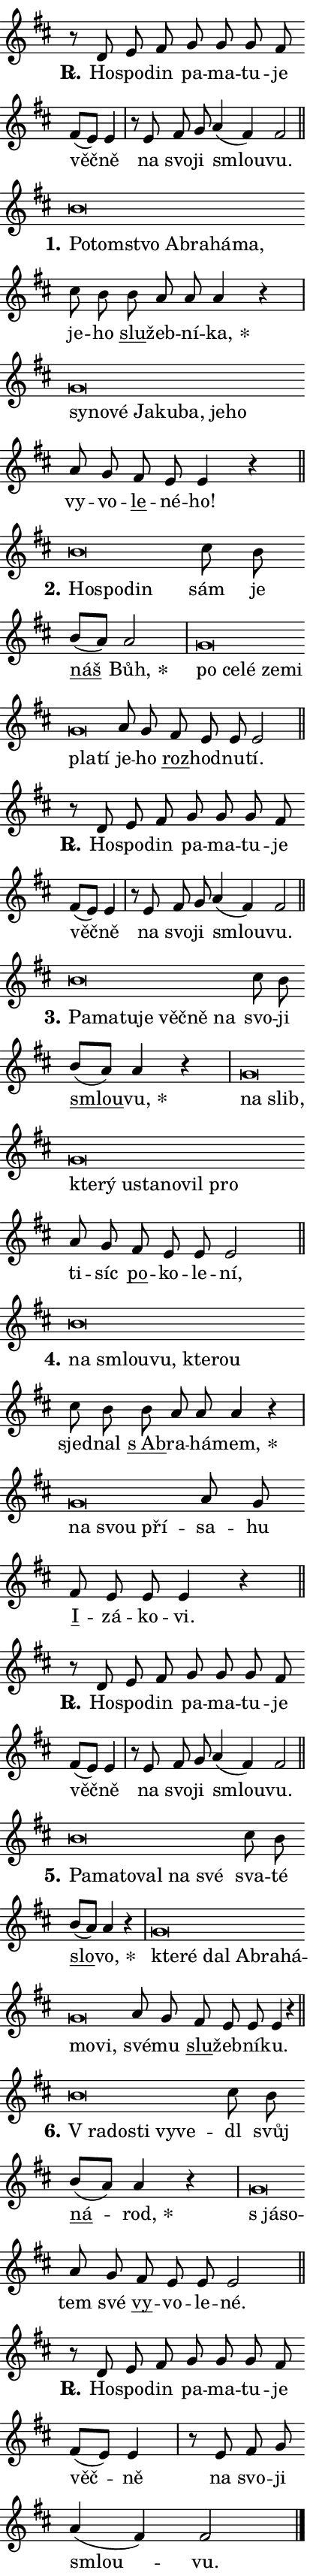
\version "2.24.0"
\header { tagline = "" }
\paper {
  indent = 0\cm
  top-margin = 0\cm
  right-margin = 0.13\cm % to fit lyric hyphens
  bottom-margin = 0\cm
  left-margin = 0\cm
  paper-width = 7\cm
  page-breaking = #ly:one-page-breaking
  system-system-spacing.basic-distance = #11
  score-system-spacing.basic-distance = #11
  ragged-last = ##f
}


%% Author: Thomas Morley
%% https://lists.gnu.org/archive/html/lilypond-user/2020-05/msg00002.html
#(define (line-position grob)
"Returns position of @var[grob} in current system:
   @code{'start}, if at first time-step
   @code{'end}, if at last time-step
   @code{'middle} otherwise
"
  (let* ((col (ly:item-get-column grob))
         (ln (ly:grob-object col 'left-neighbor))
         (rn (ly:grob-object col 'right-neighbor))
         (col-to-check-left (if (ly:grob? ln) ln col))
         (col-to-check-right (if (ly:grob? rn) rn col))
         (break-dir-left
           (and
             (ly:grob-property col-to-check-left 'non-musical #f)
             (ly:item-break-dir col-to-check-left)))
         (break-dir-right
           (and
             (ly:grob-property col-to-check-right 'non-musical #f)
             (ly:item-break-dir col-to-check-right))))
        (cond ((eqv? 1 break-dir-left) 'start)
              ((eqv? -1 break-dir-right) 'end)
              (else 'middle))))

#(define (tranparent-at-line-position vctor)
  (lambda (grob)
  "Relying on @code{line-position} select the relevant enry from @var{vctor}.
Used to determine transparency,"
    (case (line-position grob)
      ((end) (not (vector-ref vctor 0)))
      ((middle) (not (vector-ref vctor 1)))
      ((start) (not (vector-ref vctor 2))))))

noteHeadBreakVisibility =
#(define-music-function (break-visibility)(vector?)
"Makes @code{NoteHead}s transparent relying on @var{break-visibility}"
#{
  \override NoteHead.transparent =
    #(tranparent-at-line-position break-visibility)
#})

#(define delete-ledgers-for-transparent-note-heads
  (lambda (grob)
    "Reads whether a @code{NoteHead} is transparent.
If so this @code{NoteHead} is removed from @code{'note-heads} from
@var{grob}, which is supposed to be @code{LedgerLineSpanner}.
As a result ledgers are not printed for this @code{NoteHead}"
    (let* ((nhds-array (ly:grob-object grob 'note-heads))
           (nhds-list
             (if (ly:grob-array? nhds-array)
                 (ly:grob-array->list nhds-array)
                 '()))
           ;; Relies on the transparent-property being done before
           ;; Staff.LedgerLineSpanner.after-line-breaking is executed.
           ;; This is fragile ...
           (to-keep
             (remove
               (lambda (nhd)
                 (ly:grob-property nhd 'transparent #f))
               nhds-list)))
      ;; TODO find a better method to iterate over grob-arrays, similiar
      ;; to filter/remove etc for lists
      ;; For now rebuilt from scratch
      (set! (ly:grob-object grob 'note-heads)  '())
      (for-each
        (lambda (nhd)
          (ly:pointer-group-interface::add-grob grob 'note-heads nhd))
        to-keep))))

squashNotes = {
  \override NoteHead.X-extent = #'(-0.2 . 0.2)
  \override NoteHead.Y-extent = #'(-0.75 . 0)
  \override NoteHead.stencil =
    #(lambda (grob)
       (let ((pos (ly:grob-property grob 'staff-position)))
         (begin
           (if (< pos -7) (display "ERROR: Lower brevis then expected\n") (display ""))
           (if (<= pos -6) ly:text-interface::print ly:note-head::print))))
}
unSquashNotes = {
  \revert NoteHead.X-extent
  \revert NoteHead.Y-extent
  \revert NoteHead.stencil
}

hideNotes = \noteHeadBreakVisibility #begin-of-line-visible
unHideNotes = \noteHeadBreakVisibility #all-visible

% work-around for resetting accidentals
% https://lilypond.org/doc/v2.23/Documentation/notation/displaying-rhythms#unmetered-music
cadenzaMeasure = {
  \cadenzaOff
  \partial 1024 s1024
  \cadenzaOn
}

#(define-markup-command (accent layout props text) (markup?)
  "Underline accented syllable"
  (interpret-markup layout props
    #{\markup \override #'(offset . 4.3) \underline { #text }#}))

responsum = \markup \concat {
  "R" \hspace #-1.05 \path #0.1 #'((moveto 0 0.07) (lineto 0.9 0.8)) \hspace #0.05 "."
}

spaceSize = #0.6828661417322834 % exact space size for TeX Gyre Schola

\layout {
  \context {
    \Staff
    \remove "Time_signature_engraver"
    \override LedgerLineSpanner.after-line-breaking = #delete-ledgers-for-transparent-note-heads
  }
  \context {
    \Lyrics {
      \override LyricSpace.minimum-distance = \spaceSize
      \override LyricText.font-name = #"TeX Gyre Schola"
      \override LyricText.font-size = 1
      \override StanzaNumber.font-name = #"TeX Gyre Schola Bold"
      \override StanzaNumber.font-size = 1
    }
  }
  \context {
    \Score 
    \override NoteHead.text =
      #(lambda (grob) 
        (let ((pos (ly:grob-property grob 'staff-position)))
          #{\markup {
            \combine
              \halign #-0.55 \raise #(if (= pos -6) 0 0.5) \override #'(thickness . 2) \draw-line #'(3.2 . 0)
              \musicglyph "noteheads.sM1"
          }#}))
  }
}

% magnetic-lyrics.ily
%
%   written by
%     Jean Abou Samra <jean@abou-samra.fr>
%     Werner Lemberg <wl@gnu.org>
%
%   adapted by
%     Jiri Hon <jiri.hon@gmail.com>
%
% Version 2022-Apr-15

% https://www.mail-archive.com/lilypond-user@gnu.org/msg149350.html

#(define (Left_hyphen_pointer_engraver context)
   "Collect syllable-hyphen-syllable occurrences in lyrics and store
them in properties.  This engraver only looks to the left.  For
example, if the lyrics input is @code{foo -- bar}, it does the
following.

@itemize @bullet
@item
Set the @code{text} property of the @code{LyricHyphen} grob between
@q{foo} and @q{bar} to @code{foo}.

@item
Set the @code{left-hyphen} property of the @code{LyricText} grob with
text @q{foo} to the @code{LyricHyphen} grob between @q{foo} and
@q{bar}.
@end itemize

Use this auxiliary engraver in combination with the
@code{lyric-@/text::@/apply-@/magnetic-@/offset!} hook."
   (let ((hyphen #f)
         (text #f))
     (make-engraver
      (acknowledgers
       ((lyric-syllable-interface engraver grob source-engraver)
        (set! text grob)))
      (end-acknowledgers
       ((lyric-hyphen-interface engraver grob source-engraver)
        ;(when (not (grob::has-interface grob 'lyric-space-interface))
          (set! hyphen grob)));)
      ((stop-translation-timestep engraver)
       (when (and text hyphen)
         (ly:grob-set-object! text 'left-hyphen hyphen))
       (set! text #f)
       (set! hyphen #f)))))

#(define (lyric-text::apply-magnetic-offset! grob)
   "If the space between two syllables is less than the value in
property @code{LyricText@/.details@/.squash-threshold}, move the right
syllable to the left so that it gets concatenated with the left
syllable.

Use this function as a hook for
@code{LyricText@/.after-@/line-@/breaking} if the
@code{Left_@/hyphen_@/pointer_@/engraver} is active."
   (let ((hyphen (ly:grob-object grob 'left-hyphen #f)))
     (when hyphen
       (let ((left-text (ly:spanner-bound hyphen LEFT)))
         (when (grob::has-interface left-text 'lyric-syllable-interface)
           (let* ((common (ly:grob-common-refpoint grob left-text X))
                  (this-x-ext (ly:grob-extent grob common X))
                  (left-x-ext
                   (begin
                     ;; Trigger magnetism for left-text.
                     (ly:grob-property left-text 'after-line-breaking)
                     (ly:grob-extent left-text common X)))
                  ;; `delta` is the gap width between two syllables.
                  (delta (- (interval-start this-x-ext)
                            (interval-end left-x-ext)))
                  (details (ly:grob-property grob 'details))
                  (threshold (assoc-get 'squash-threshold details 0.2)))
             (when (< delta threshold)
               (let* (;; We have to manipulate the input text so that
                      ;; ligatures crossing syllable boundaries are not
                      ;; disabled.  For languages based on the Latin
                      ;; script this is essentially a beautification.
                      ;; However, for non-Western scripts it can be a
                      ;; necessity.
                      (lt (ly:grob-property left-text 'text))
                      (rt (ly:grob-property grob 'text))
                      (is-space (grob::has-interface hyphen 'lyric-space-interface))
                      (space (if is-space " " ""))
                      (extra-delta (if is-space spaceSize 0))
                      ;; Append new syllable.
                      (ltrt-space (if (and (string? lt) (string? rt))
                                (string-append lt space rt)
                                (make-concat-markup (list lt space rt))))
                      ;; Right-align `ltrt` to the right side.
                      (ltrt-space-markup (grob-interpret-markup
                               grob
                               (make-translate-markup
                                (cons (interval-length this-x-ext) 0)
                                (make-right-align-markup ltrt-space)))))
                 (begin
                   ;; Don't print `left-text`.
                   (ly:grob-set-property! left-text 'stencil #f)
                   ;; Set text and stencil (which holds all collected
                   ;; syllables so far) and shift it to the left.
                   (ly:grob-set-property! grob 'text ltrt-space)
                   (ly:grob-set-property! grob 'stencil ltrt-space-markup)
                   (ly:grob-translate-axis! grob (- (- delta extra-delta)) X))))))))))


#(define (lyric-hyphen::displace-bounds-first grob)
   ;; Make very sure this callback isn't triggered too early.
   (let ((left (ly:spanner-bound grob LEFT))
         (right (ly:spanner-bound grob RIGHT)))
     (ly:grob-property left 'after-line-breaking)
     (ly:grob-property right 'after-line-breaking)
     (ly:lyric-hyphen::print grob)))

squashThreshold = #0.4

\layout {
  \context {
    \Lyrics
    \consists #Left_hyphen_pointer_engraver
    \override LyricText.after-line-breaking =
      #lyric-text::apply-magnetic-offset!
    \override LyricHyphen.stencil = #lyric-hyphen::displace-bounds-first
    \override LyricText.details.squash-threshold = \squashThreshold
    \override LyricHyphen.minimum-distance = 0
    \override LyricHyphen.minimum-length = \squashThreshold
  }
}

squashText = \override LyricText.details.squash-threshold = 9999
unSquashText = \override LyricText.details.squash-threshold = \squashThreshold

leftText = \override LyricText.self-alignment-X = #LEFT
unLeftText = \revert LyricText.self-alignment-X

starOffset = #(lambda (grob) 
                (let ((x_offset (ly:self-alignment-interface::aligned-on-x-parent grob)))
                  (if (= x_offset 0) 0 (+ x_offset 1.2))))

star = #(define-music-function (syllable)(string?)
"Append star separator at the end of a syllable"
#{
  \once \override LyricText.X-offset = #starOffset
  \lyricmode { \markup {
    #syllable
    \override #'((font-name . "TeX Gyre Schola Bold")) \hspace #0.2 \lower #0.65 \larger "*"
  } }
#})

starAccent = #(define-music-function (syllable)(string?)
"Append star separator at the end of a syllable and make accent"
#{
  \once \override LyricText.X-offset = #starOffset
  \lyricmode { \markup {
    \accent #syllable
    \override #'((font-name . "TeX Gyre Schola Bold")) \hspace #0.2 \lower #0.65 \larger "*"
  } }
#})

breath = #(define-music-function (syllable)(string?)
"Append breathing indicator at the end of a syllable"
#{
  \lyricmode { \markup { #syllable "+" } }
#})

optionalBreath = #(define-music-function (syllable)(string?)
"Append optional breathing indicator at the end of a syllable"
#{
  \lyricmode { \markup { #syllable "(+)" } }
#})


\score {
    <<
        \new Voice = "melody" { \cadenzaOn \key d \major \relative { r8 d' e fis g g g fis \bar "" fis[( e)] e4 \cadenzaMeasure \bar "|" r8 e fis g \bar "" a4( fis) fis2 \cadenzaMeasure \bar "||" \break } }
        \new Lyrics \lyricsto "melody" { \lyricmode { \set stanza = \responsum
Ho -- spo -- din pa -- ma -- tu -- je věč -- ně na svo -- ji smlou -- vu. } }
    >>
    \layout {}
}

\score {
    <<
        \new Voice = "melody" { \cadenzaOn \key d \major \relative { \squashNotes b'\breve*1/16 \hideNotes \breve*1/16 \bar "" \breve*1/16 \bar "" \breve*1/16 \bar "" \breve*1/16 \bar "" \breve*1/16 \breve*1/16 \bar "" \unHideNotes \unSquashNotes cis8 b \bar "" b a a a4 r \cadenzaMeasure \bar "|" \squashNotes g\breve*1/16 \hideNotes \breve*1/16 \bar "" \breve*1/16 \bar "" \breve*1/16 \bar "" \breve*1/16 \bar "" \breve*1/16 \bar "" \breve*1/16 \breve*1/16 \bar "" \unHideNotes \unSquashNotes a8 g \bar "" fis e e4 r \cadenzaMeasure \bar "||" \break } }
        \new Lyrics \lyricsto "melody" { \lyricmode { \set stanza = "1."
\leftText Po -- \squashText tom -- stvo Ab -- ra -- há -- ma, \unLeftText \unSquashText je -- ho \markup \accent slu -- žeb -- ní -- \star ka, \leftText sy -- \squashText no -- vé Ja -- ku -- ba, je -- ho \unLeftText \unSquashText vy -- vo -- \markup \accent le -- né -- ho! } }
    >>
    \layout {}
}

\score {
    <<
        \new Voice = "melody" { \cadenzaOn \key d \major \relative { \squashNotes b'\breve*1/16 \hideNotes \breve*1/16 \breve*1/16 \bar "" \unHideNotes \unSquashNotes cis8 b \bar "" b[( a)] a2 \cadenzaMeasure \bar "|" \squashNotes g\breve*1/16 \hideNotes \breve*1/16 \bar "" \breve*1/16 \bar "" \breve*1/16 \bar "" \breve*1/16 \bar "" \breve*1/16 \breve*1/16 \bar "" \unHideNotes \unSquashNotes a8 g \bar "" fis e e e2 \cadenzaMeasure \bar "||" \break } }
        \new Lyrics \lyricsto "melody" { \lyricmode { \set stanza = "2."
\leftText Ho -- \squashText spo -- din \unLeftText \unSquashText sám je \markup \accent náš \star Bůh, \leftText po \squashText ce -- lé ze -- mi pla -- tí \unLeftText \unSquashText je -- ho \markup \accent roz -- hod -- nu -- tí. } }
    >>
    \layout {}
}

\score {
    <<
        \new Voice = "melody" { \cadenzaOn \key d \major \relative { r8 d' e fis g g g fis \bar "" fis[( e)] e4 \cadenzaMeasure \bar "|" r8 e fis g \bar "" a4( fis) fis2 \cadenzaMeasure \bar "||" \break } }
        \new Lyrics \lyricsto "melody" { \lyricmode { \set stanza = \responsum
Ho -- spo -- din pa -- ma -- tu -- je věč -- ně na svo -- ji smlou -- vu. } }
    >>
    \layout {}
}

\score {
    <<
        \new Voice = "melody" { \cadenzaOn \key d \major \relative { \squashNotes b'\breve*1/16 \hideNotes \breve*1/16 \bar "" \breve*1/16 \bar "" \breve*1/16 \bar "" \breve*1/16 \bar "" \breve*1/16 \breve*1/16 \bar "" \unHideNotes \unSquashNotes cis8 b \bar "" b[( a)] a4 r \cadenzaMeasure \bar "|" \squashNotes g\breve*1/16 \hideNotes \breve*1/16 \bar "" \breve*1/16 \bar "" \breve*1/16 \bar "" \breve*1/16 \bar "" \breve*1/16 \bar "" \breve*1/16 \bar "" \breve*1/16 \breve*1/16 \bar "" \unHideNotes \unSquashNotes a8 g \bar "" fis e e e2 \cadenzaMeasure \bar "||" \break } }
        \new Lyrics \lyricsto "melody" { \lyricmode { \set stanza = "3."
\leftText Pa -- \squashText ma -- tu -- je věč -- ně na \unLeftText \unSquashText svo -- ji \markup \accent smlou -- \star vu, \leftText na \squashText slib, kte -- rý u -- sta -- no -- vil pro \unLeftText \unSquashText ti -- síc \markup \accent po -- ko -- le -- ní, } }
    >>
    \layout {}
}

\score {
    <<
        \new Voice = "melody" { \cadenzaOn \key d \major \relative { \squashNotes b'\breve*1/16 \hideNotes \breve*1/16 \bar "" \breve*1/16 \bar "" \breve*1/16 \breve*1/16 \bar "" \unHideNotes \unSquashNotes cis8 b \bar "" b a a a4 r \cadenzaMeasure \bar "|" \squashNotes g\breve*1/16 \hideNotes \breve*1/16 \breve*1/16 \bar "" \unHideNotes \unSquashNotes a8 g \bar "" fis e e e4 r \cadenzaMeasure \bar "||" \break } }
        \new Lyrics \lyricsto "melody" { \lyricmode { \set stanza = "4."
\leftText na \squashText smlou -- vu, kte -- rou \unLeftText \unSquashText sjed -- nal \markup \accent "s Ab" -- ra -- há -- \star mem, \leftText na \squashText svou pří -- \unLeftText \unSquashText sa -- hu \markup \accent I -- zá -- ko -- vi. } }
    >>
    \layout {}
}

\score {
    <<
        \new Voice = "melody" { \cadenzaOn \key d \major \relative { r8 d' e fis g g g fis \bar "" fis[( e)] e4 \cadenzaMeasure \bar "|" r8 e fis g \bar "" a4( fis) fis2 \cadenzaMeasure \bar "||" \break } }
        \new Lyrics \lyricsto "melody" { \lyricmode { \set stanza = \responsum
Ho -- spo -- din pa -- ma -- tu -- je věč -- ně na svo -- ji smlou -- vu. } }
    >>
    \layout {}
}

\score {
    <<
        \new Voice = "melody" { \cadenzaOn \key d \major \relative { \squashNotes b'\breve*1/16 \hideNotes \breve*1/16 \bar "" \breve*1/16 \bar "" \breve*1/16 \bar "" \breve*1/16 \breve*1/16 \bar "" \unHideNotes \unSquashNotes cis8 b \bar "" b[( a)] a4 r \cadenzaMeasure \bar "|" \squashNotes g\breve*1/16 \hideNotes \breve*1/16 \bar "" \breve*1/16 \bar "" \breve*1/16 \bar "" \breve*1/16 \bar "" \breve*1/16 \bar "" \breve*1/16 \breve*1/16 \bar "" \unHideNotes \unSquashNotes a8 g \bar "" fis e e e4 r \cadenzaMeasure \bar "||" \break } }
        \new Lyrics \lyricsto "melody" { \lyricmode { \set stanza = "5."
\leftText Pa -- \squashText ma -- to -- val na své \unLeftText \unSquashText sva -- té \markup \accent slo -- \star vo, \leftText kte -- \squashText ré dal Ab -- ra -- há -- mo -- vi, \unLeftText \unSquashText své -- mu \markup \accent slu -- žeb -- ní -- ku. } }
    >>
    \layout {}
}

\score {
    <<
        \new Voice = "melody" { \cadenzaOn \key d \major \relative { \squashNotes b'\breve*1/16 \hideNotes \breve*1/16 \bar "" \breve*1/16 \bar "" \breve*1/16 \breve*1/16 \bar "" \unHideNotes \unSquashNotes cis8 b \bar "" b[( a)] a4 r \cadenzaMeasure \bar "|" \squashNotes g\breve*1/16 \hideNotes \breve*1/16 \bar "" \unHideNotes \unSquashNotes a8 g \bar "" fis e e e2 \cadenzaMeasure \bar "||" \break } }
        \new Lyrics \lyricsto "melody" { \lyricmode { \set stanza = "6."
\leftText "V ra" -- \squashText do -- sti vy -- ve -- \unLeftText \unSquashText dl svůj \markup \accent ná -- \star rod, \leftText "s já" -- \squashText so -- \unLeftText \unSquashText tem své \markup \accent vy -- vo -- le -- né. } }
    >>
    \layout {}
}

\score {
    <<
        \new Voice = "melody" { \cadenzaOn \key d \major \relative { r8 d' e fis g g g fis \bar "" fis[( e)] e4 \cadenzaMeasure \bar "|" r8 e fis g \bar "" a4( fis) fis2 \cadenzaMeasure \bar "||" \break } \bar "|." }
        \new Lyrics \lyricsto "melody" { \lyricmode { \set stanza = \responsum
Ho -- spo -- din pa -- ma -- tu -- je věč -- ně na svo -- ji smlou -- vu. } }
    >>
    \layout {}
}
